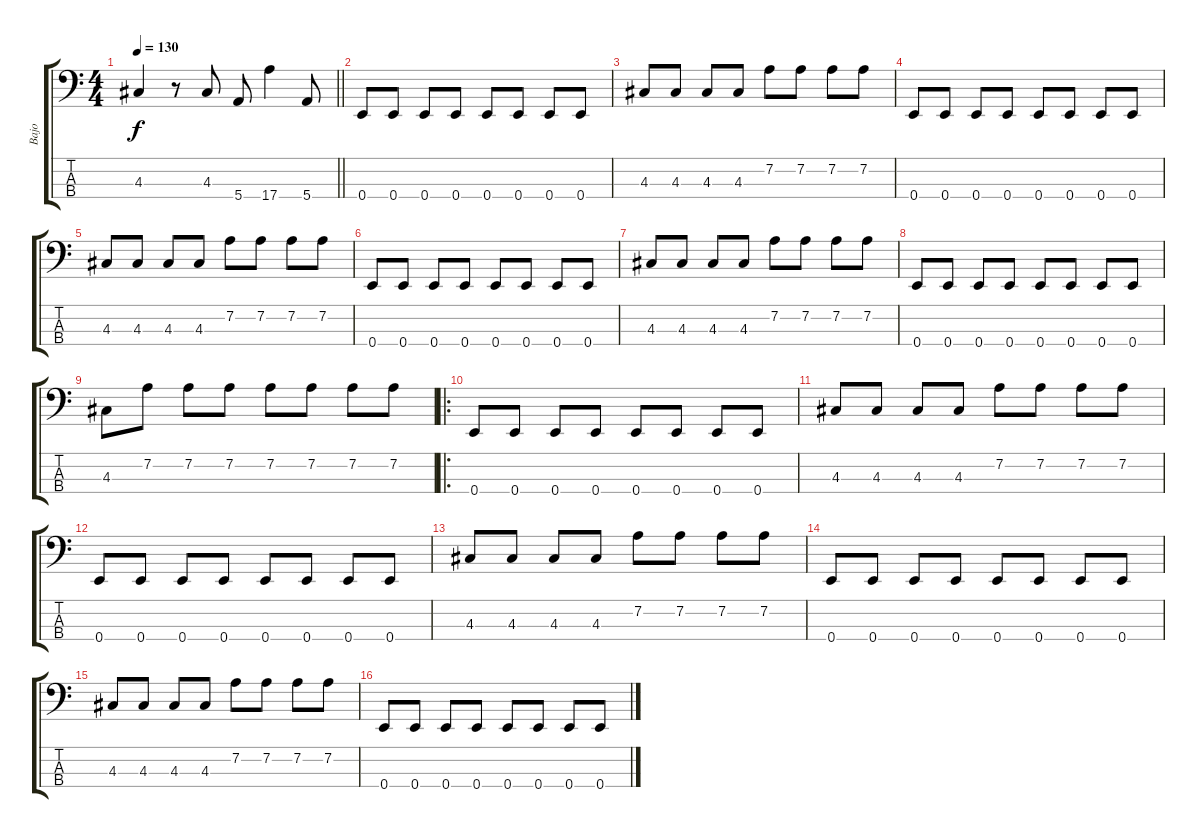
\track ("Bajo" "Bajo") {instrument electricbassfinger}
\staff {score tabs}
\tuning (G2 D2 A1 E1) {hide}
\ts (4 4)
\tempo 130
\clef f4
\barLineRight lightlight
\ks c
4.3.4{dy f} r.8 4.3.8 5.4.8 17.4.4 5.4.8 |
0.4.8 0.4.8 0.4.8 0.4.8 0.4.8 0.4.8 0.4.8 0.4.8 |
4.3.8 4.3.8 4.3.8 4.3.8 7.2.8 7.2.8 7.2.8 7.2.8 |
0.4.8 0.4.8 0.4.8 0.4.8 0.4.8 0.4.8 0.4.8 0.4.8 |
4.3.8 4.3.8 4.3.8 4.3.8 7.2.8 7.2.8 7.2.8 7.2.8 |
0.4.8 0.4.8 0.4.8 0.4.8 0.4.8 0.4.8 0.4.8 0.4.8 |
4.3.8 4.3.8 4.3.8 4.3.8 7.2.8 7.2.8 7.2.8 7.2.8 |
0.4.8 0.4.8 0.4.8 0.4.8 0.4.8 0.4.8 0.4.8 0.4.8 |
4.3.8 7.2.8 7.2.8 7.2.8 7.2.8 7.2.8 7.2.8 7.2.8 |
\ro
0.4.8 0.4.8 0.4.8 0.4.8 0.4.8 0.4.8 0.4.8 0.4.8 |
4.3.8 4.3.8 4.3.8 4.3.8 7.2.8 7.2.8 7.2.8 7.2.8 |
0.4.8 0.4.8 0.4.8 0.4.8 0.4.8 0.4.8 0.4.8 0.4.8 |
4.3.8 4.3.8 4.3.8 4.3.8 7.2.8 7.2.8 7.2.8 7.2.8 |
0.4.8 0.4.8 0.4.8 0.4.8 0.4.8 0.4.8 0.4.8 0.4.8 |
4.3.8 4.3.8 4.3.8 4.3.8 7.2.8 7.2.8 7.2.8 7.2.8 |
0.4.8 0.4.8 0.4.8 0.4.8 0.4.8 0.4.8 0.4.8 0.4.8
